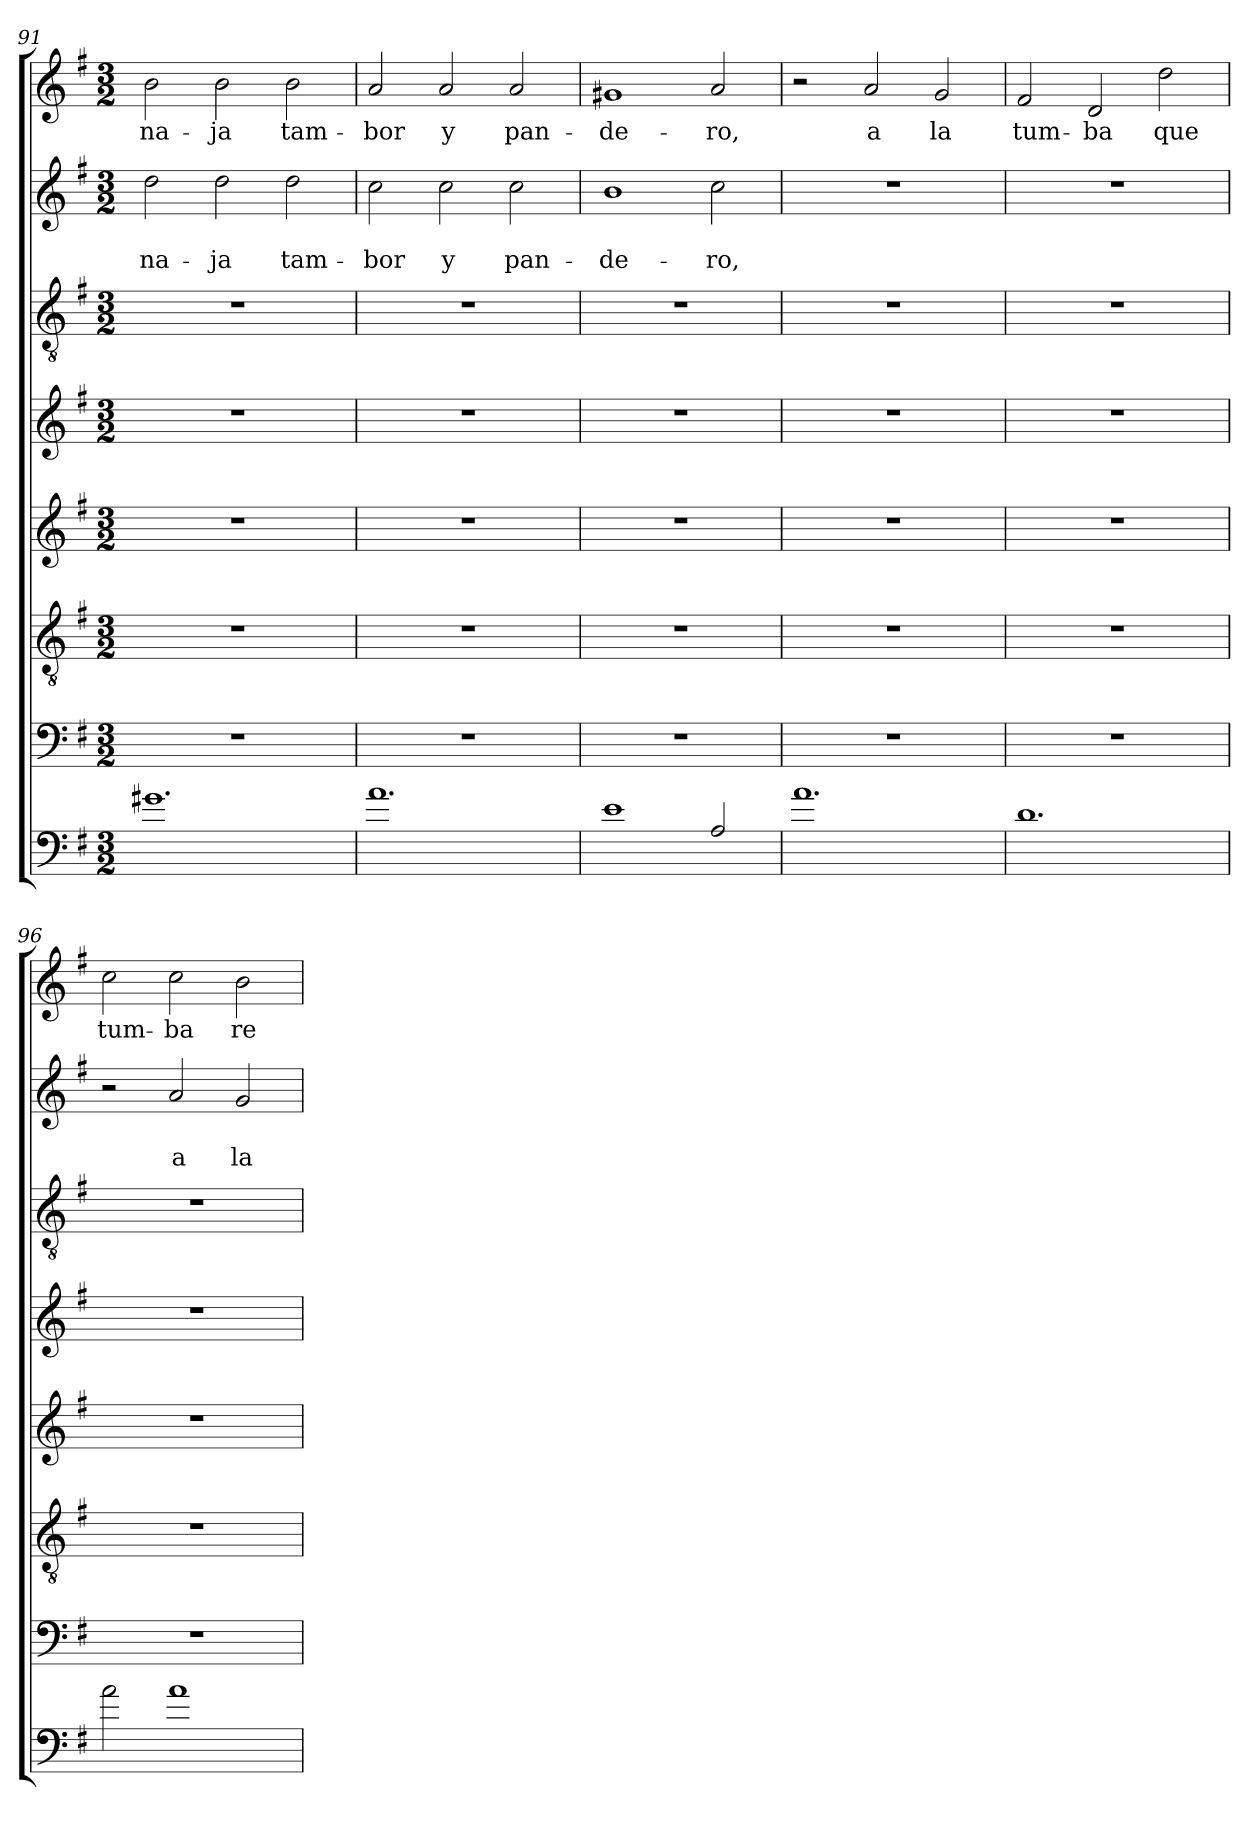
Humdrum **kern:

**kern	**kern	**kern	**kern	**kern	**kern	**kern	**text	**text	**kern	**text
*part8	*part7	*part6	*part5	*part4	*part3	*part2	*part2	*part2	*part1	*part1
*staff8	*staff7	*staff6	*staff5	*staff4	*staff3	*staff2	*staff2	*staff2	*staff1	*staff1
*clefF4	*clefF4	*clefGv2	*clefG2	*clefG2	*clefGv2	*clefG2	*	*	*clefG2	*
*ITrd7c12	*	*	*	*	*	*	*	*	*	*
*k[f#]	*k[f#]	*k[f#]	*k[f#]	*k[f#]	*k[f#]	*k[f#]	*	*	*k[f#]	*
*G:	*G:	*G:	*G:	*G:	*G:	*G:	*	*	*G:	*
*M3/2	*M3/2	*M3/2	*M3/2	*M3/2	*M3/2	*M3/2	*	*	*M3/2	*
=91	=91	=91	=91	=91	=91	=91	=91	=91	=91	=91
!	!	!	!	!	!	!	!	!LO:LY:b	!	!LO:LY:b
1.G#X	1.r	1.r	1.r	1.r	1.r	2dd\	.	-na-	2b\	-na-
!	!	!	!	!	!	!	!	!LO:LY:b	!	!LO:LY:b
.	.	.	.	.	.	2dd\	.	-ja	2b\	-ja
!	!	!	!	!	!	!	!	!LO:LY:b	!	!LO:LY:b
.	.	.	.	.	.	2dd\	.	tam-	2b\	tam-
!!LO:PB:g=z
=92	=92	=92	=92	=92	=92	=92	=92	=92	=92	=92
!	!	!	!	!	!	!	!	!LO:LY:b	!	!LO:LY:b
1.A	1.r	1.r	1.r	1.r	1.r	2cc\	.	-bor	2a/	-bor
!	!	!	!	!	!	!	!	!LO:LY:b	!	!LO:LY:b
.	.	.	.	.	.	2cc\	.	y	2a/	y
!	!	!	!	!	!	!	!	!LO:LY:b	!	!LO:LY:b
.	.	.	.	.	.	2cc\	.	pan-	2a/	pan-
=93	=93	=93	=93	=93	=93	=93	=93	=93	=93	=93
!	!	!	!	!	!	!	!	!LO:LY:b	!	!LO:LY:b
1E	1.r	1.r	1.r	1.r	1.r	1b	.	-de-	1g#X	-de-
!	!	!	!	!	!	!	!	!LO:LY:b	!	!LO:LY:b
2AA/	.	.	.	.	.	2cc\	.	-ro,	2a/	-ro,
=94	=94	=94	=94	=94	=94	=94	=94	=94	=94	=94
!	!	!	!	!	!	!LO:N:vis=1	!	!	!	!
1.A	1.r	1.r	1.r	1.r	1.r	1.r	.	.	2r	.
!	!	!	!	!	!	!	!	!	!	!LO:LY:b
.	.	.	.	.	.	.	.	.	2a/	a
!	!	!	!	!	!	!	!	!	!	!LO:LY:b
.	.	.	.	.	.	.	.	.	2g/	la
=95	=95	=95	=95	=95	=95	=95	=95	=95	=95	=95
!	!	!	!	!	!	!LO:N:vis=1	!	!	!	!LO:LY:b
1.D	1.r	1.r	1.r	1.r	1.r	1.r	.	.	2f#/	tum-
!	!	!	!	!	!	!	!	!	!	!LO:LY:b
.	.	.	.	.	.	.	.	.	2d/	-ba
!	!	!	!	!	!	!	!	!	!	!LO:LY:b
.	.	.	.	.	.	.	.	.	2dd\	que
=96	=96	=96	=96	=96	=96	=96	=96	=96	=96	=96
!	!	!	!	!	!	!	!	!	!	!LO:LY:b
2A\	1.r	1.r	1.r	1.r	1.r	2r	.	.	2cc\	tum-
!	!	!	!	!	!	!	!	!LO:LY:b	!	!LO:LY:b
1A	.	.	.	.	.	2a/	.	a	2cc\	-ba
!	!	!	!	!	!	!	!	!LO:LY:b	!	!LO:LY:b
.	.	.	.	.	.	2g/	.	la	2b\	re-
=	=	=	=	=	=	=	=	=	=	=
*-	*-	*-	*-	*-	*-	*-	*-	*-	*-	*-
